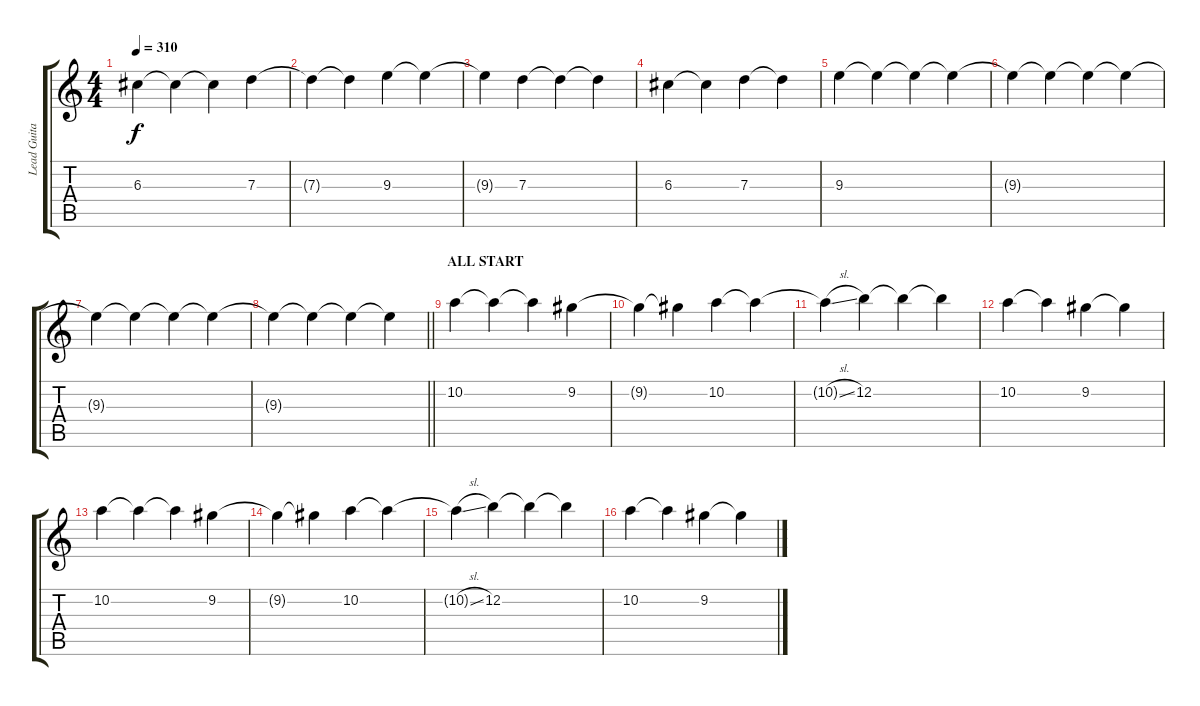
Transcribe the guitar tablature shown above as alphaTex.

\track ("Lead Guitar" "Lead Guita") {instrument overdrivenguitar}
\staff {score tabs}
\tuning (E4 B3 G3 D3 A2 E2) {hide}
\ts (4 4)
\tempo 310
\clef g2
\ks c
6.3.4{dy f} 6.3{t}.4 6.3{t}.4 7.3.4 |
7.3{t}.4 7.3{t}.4 9.3.4 9.3{t}.4 |
9.3{t}.4 7.3.4 7.3{t}.4 7.3{t}.4 |
6.3.4 6.3{t}.4 7.3.4 7.3{t}.4 |
9.3.4 9.3{t}.4 9.3{t}.4 9.3{t}.4 |
9.3{t}.4 9.3{t}.4 9.3{t}.4 9.3{t}.4 |
9.3{t}.4 9.3{t}.4 9.3{t}.4 9.3{t}.4 |
\barLineRight lightlight
9.3{t}.4 9.3{t}.4 9.3{t}.4 9.3{t}.4 |
\section ("" "ALL START")
10.2.4 10.2{t}.4 10.2{t}.4 9.2.4 |
9.2{t}.4 9.2{t}.4 10.2.4 10.2{t}.4 |
10.2{sl t}.4 12.2.4 12.2{t}.4 12.2{t}.4 |
10.2.4 10.2{t}.4 9.2.4 9.2{t}.4 |
10.2.4 10.2{t}.4 10.2{t}.4 9.2.4 |
9.2{t}.4 9.2{t}.4 10.2.4 10.2{t}.4 |
10.2{sl t}.4 12.2.4 12.2{t}.4 12.2{t}.4 |
10.2.4 10.2{t}.4 9.2.4 9.2{t}.4
